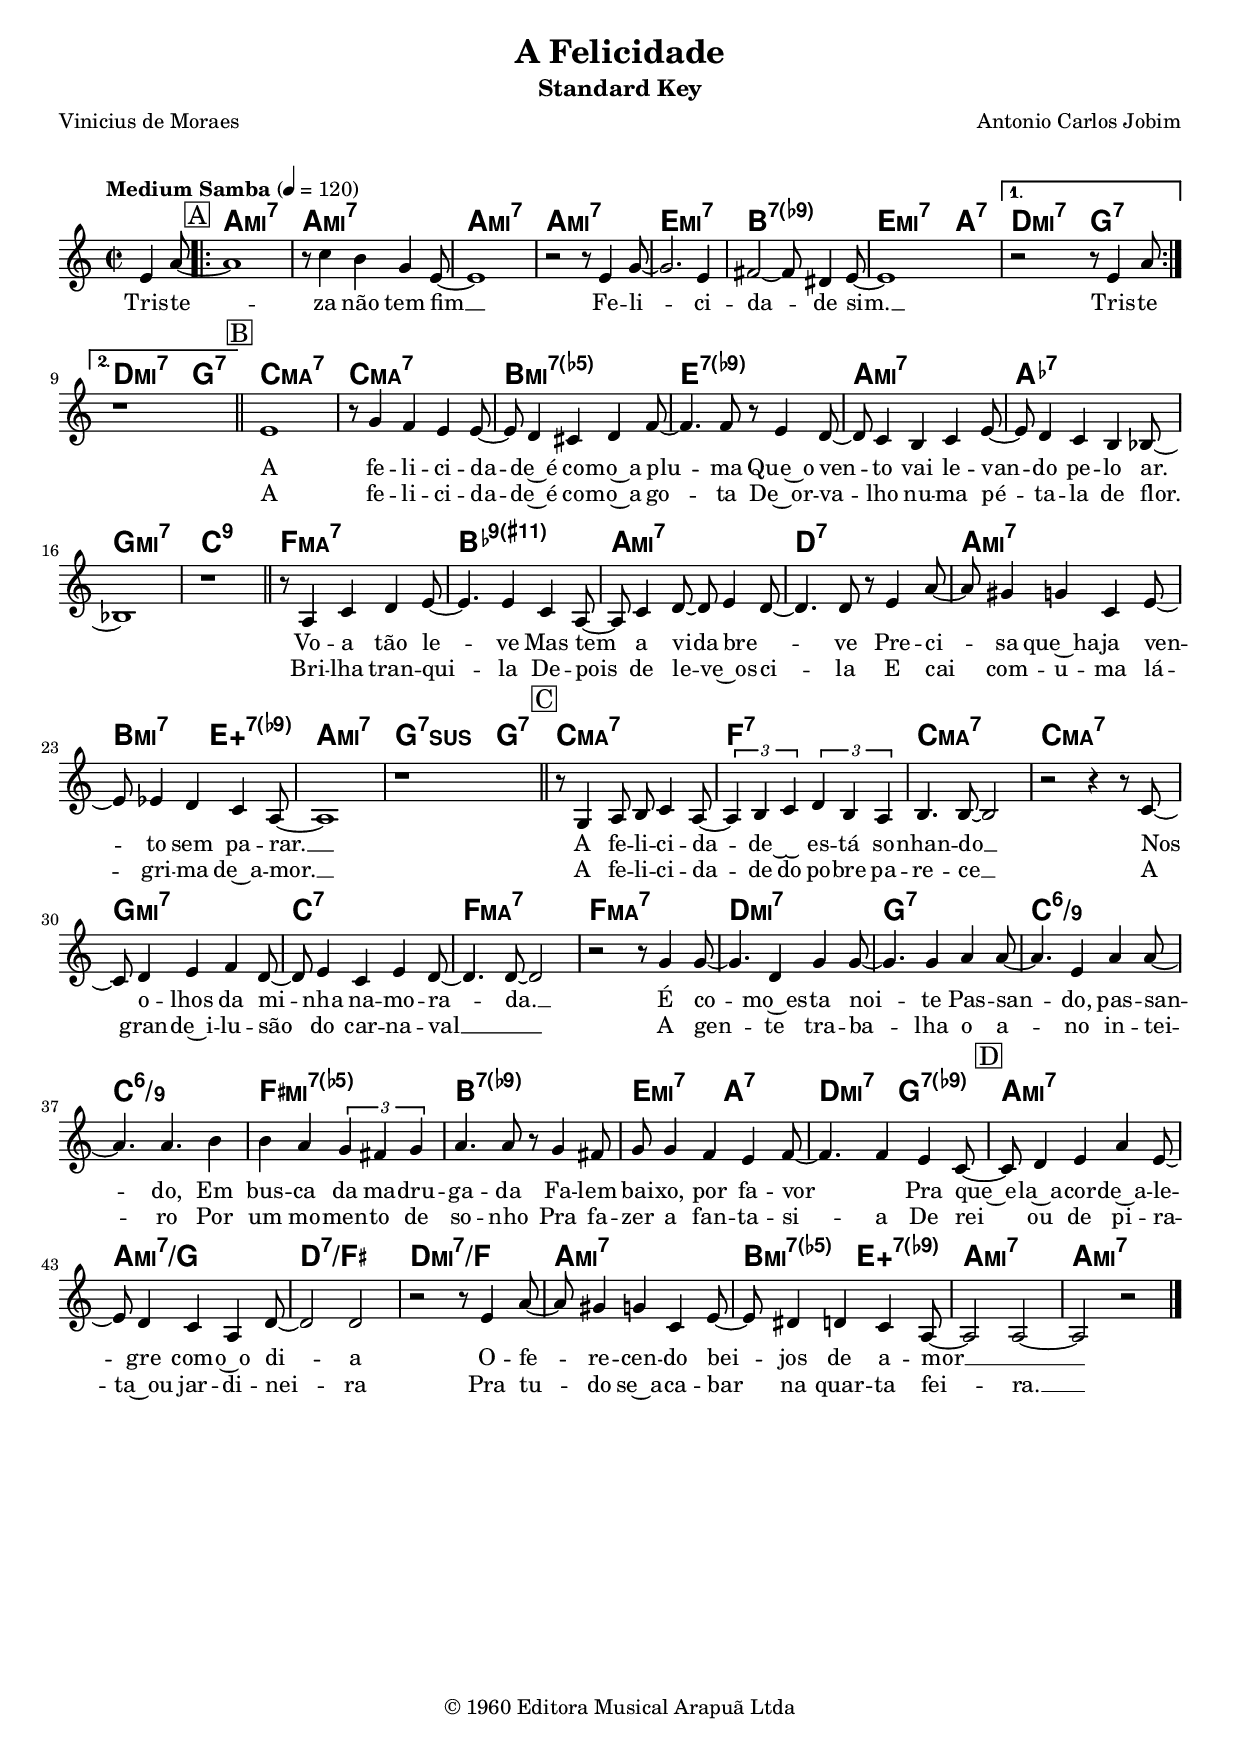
%% -*- Mode: LilyPond -*-

\version "2.24.0"

\include "english.ly"

instrument = "Standard Key"
whatKey = a
whatClef = "treble"

%% -*- Mode: LilyPond -*-

#(set-global-staff-size 18)

\include "lead-sheets.ily"

\header {
  title = "A Felicidade"
  subtitle = \instrument
  poet = "Vinicius de Moraes"
  composer = "Antonio Carlos Jobim"
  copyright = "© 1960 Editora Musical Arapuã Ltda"
}

refrainLyricsOne = \lyricmode {
Tris -- te -- za não tem fim __
Fe -- li -- ci -- da -- de sim. __
Tris -- te

A fe -- li -- ci -- da -- de~_é co -- mo~_a plu -- ma
Que~_o ven -- to vai le -- van -- do pe -- lo ar.
Vo -- a tão le -- ve
Mas tem a vida bre _ -- ve
Pre -- ci -- sa que~_ha -- ja ven -- to sem pa -- rar. __
A fe -- li -- ci -- da -- de ~_~_ es -- tá so -- nhan -- do __
Nos o -- lhos da mi -- nha na -- mo -- ra -- da. __
É co -- mo~_es -- ta noi -- te
Pas -- san -- do, pas -- san -- do,
Em bus -- ca da ma -- dru -- ga -- da
Fa -- lem bai -- xo, por fa -- vor _
Pra que~_e -- la~_a -- cor -- de~_a -- le -- gre com -- o~_o di -- a
O -- fe -- re -- cen -- do bei -- jos de a -- mor __
}

refrainLyricsTwo = \lyricmode {
\skip 1 \skip 2.
A fe -- li -- ci -- da -- de~_é co -- mo~_a go -- ta
De~_or -- va -- lho nu -- ma pé -- ta -- la de flor.
Bri -- lha tran -- qui -- la
De -- pois de le -- ve~_os -- ci -- la
E cai com -- u -- ma lá -- gri -- ma de~_a -- mor. __
A fe -- li -- ci -- da -- de do po -- bre pa -- re -- ce __
A gran -- de~_i -- lu -- são do car -- na -- val __ _
A gen -- te tra -- ba -- lha o a -- no in -- tei -- ro
Por um mo -- men -- to de so -- nho
Pra fa -- zer a fan -- ta -- si -- a
De rei ou de pi -- ra -- ta~_ou jar -- di -- nei -- ra
Pra tu -- do se~_a -- ca -- bar na quar -- ta fei -- ra. __
}

refrainChords = \chordmode {
  s4.
  
  a1:m7 a1:m7 a1:m7 a1:m7
  e1:m7 b1:7.9- e2:m7 a2:7 d2:m7 g2:7

  d2:m7 g2:7
  
  c1:maj7 c1:maj7 b1:m7.5- e1:7.9-
  a1:m7 af1:7 g1:m7 c1:9
  f1:maj7 bf1:9.11+ a1:m7 d1:7
  a1:m7 b2:m7 e2:7.5+.9- a1:m7 g2:sus7 g2:7

  c1:maj7 f1:7 c1:maj7 c1:maj7
  g1:m7 c1:7 f1:maj7 f1:maj7
  d1:m7 g1:7 c1:6.9 c1:6.9
  fs1:m7.5- b1:7.9- e2:m7 a2:7 d2:m7 g2:7.9-

  a1:m7 a1:m7/g d1:7/fs d1:m7/f
  a1:m7 b2:m7.5- e2:7.5+.9- a1:m7 a1:m7
}

refrainKey = a

refrainMelody = \relative c' {
  \time 2/2
  \key \refrainKey \minor
  \clef \whatClef
  \tempo "Medium Samba" 4 = 120

  \partial 4.
  
  e4 a8~ |

  \mark \markup{ \box "A" }
  
  \bar ".|:"
  \repeat volta 2 {
    a1 | r8 c4 b4 g4 e8~ | e1 | r2 r8 e4 g8~ |
    g2. e4 | fs2~ fs8 ds4 e8~ | e1 |
  }
  \alternative {
    { r2 r8 e4 a8 | }
    { r1 |  }
  }
  
  \bar "||"
  \mark \markup{ \box "B" }
  
  e1 | r8 g4 f4 e4 e8~ | e8 d4 cs4 d4 f8~ | f4. f8 r8 e4 d8~ |
  d8 c4 b4 c4 e8~ | e8 d4 c4 b4 bf8~ | bf1 | r1 |

  \bar "||"
  r8 a4 c4 d4 e8~ | e4. e4 c4 a8~ | a8 c4 d8~ d8 e4 d8~ | d4. d8 r8 e4 a8~ |
  a8 gs4 g4 c,4 e8~ | e8 ef4 d4 c4 a8~ | a1 | r1 |
  
  \bar "||"
  \mark \markup{ \box "C" }
  
  r8 g4 a8 b8 c4 a8~ | \tuplet 3/2 { a4 b4 c4 } \tuplet 3/2 { d4 b4 a4 } | b4. b8~ b2 | r2 r4 r8 c8~ |
  c8 d4 e4 f4 d8~ | d8 e4 c4 e4 d8~ | d4. d8~ d2 | r2 r8 g4 g8~ |
  g4. d4 g4 g8~ | g4. g4 a4 a8~ | a4. e4 a4 a8~ | a4. a4. b4 |
  b4 a4 \tuplet 3/2 { g4 fs4 g4 } | a4. a8 r8 g4 fs8 | g8 g4 f4 e4 f8~ | f4. f4 e4 c8~ |
  
  \mark \markup{ \box "D" }

  c8 d4 e4 a4 e8~ | e8 d4 c4 a4 d8~ | d2 d2 | r2 r8 e4 a8~ |
  a8 gs4 g4 c,4 e8~ | e8 ds4 d4 c4 a8~ | a2 a2~ | a2 r2 |
  \bar "|."
}

\include "paper.ily"

\markup {
  \vspace #1
}

%% -*- Mode: LilyPond -*-

\score {
  <<
    { \context ChordNames 
      {
      \override ChordName.font-size = #+3
      \override ChordName.font-series = #'bold
      \set chordChanges = ##f
     \transpose \refrainKey \whatKey {
	\refrainChords
	}
      }
      }
    \new Staff {
      \context Voice = "voiceMelody" { 
	\transpose \refrainKey \whatKey {
	  \refrainMelody
	  }
	}
    }
    \new Lyrics = "lyrics" {
      \lyricsto "voiceMelody" 
      {
	<<
	\refrainLyricsOne
	\new Lyrics {
	  \set associatedVoice = "voiceMelody"
	  \refrainLyricsTwo }
	>>
	}
    }
  >>
  \layout { ragged-bottom = ##t ragged-right = ##f }
}


$(if #(not (string-contains instrument "Standard"))
     #{ \pageBreak #} )

performanceNotes =
\markup {
  \column {
    \line { \huge { Intro: drums four bars, band four bar vamp on im7 } }
    \line { \huge { First chorus: vocal } }
    \line { \huge { Second chorus: accordion solo A (x2) guitar solo B vocal C } }
    \line { \huge { Ending: repeat last four (x2), tag with first four bars of A. } }
  }
}

\include "notes.ily"

